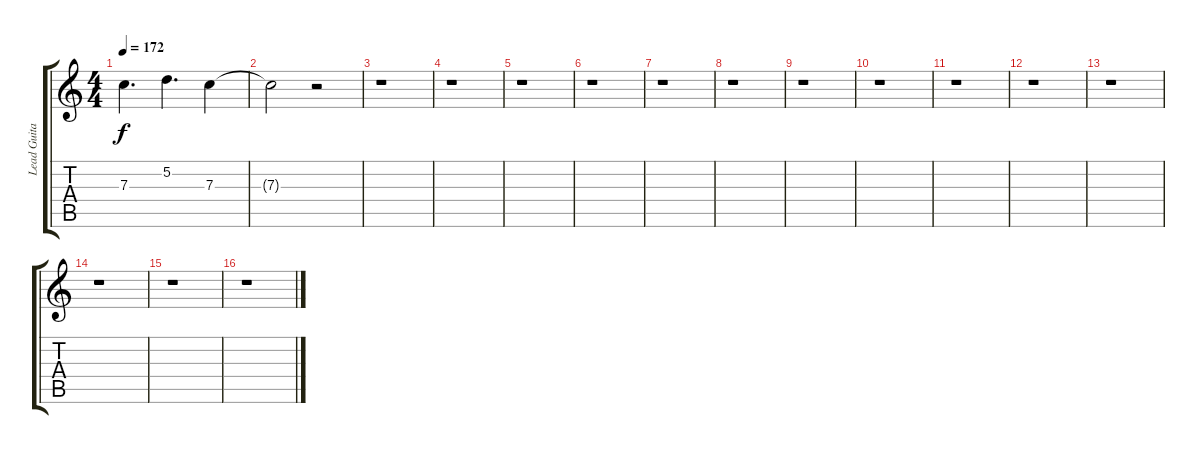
\track ("Lead Guitar " "Lead Guita") {instrument distortionguitar}
\staff {score tabs}
\tuning (D4 A3 F3 C3 G2 C2) {hide}
\ts (4 4)
\tempo 172
\clef g2
\ks c
7.3.4{d dy f} 5.2.4{d} 7.3.4 |
7.3{t}.2 r.2 |
r.1 |
r.1 |
r.1 |
r.1 |
r.1 |
r.1 |
r.1 |
r.1 |
r.1 |
r.1 |
r.1 |
r.1 |
r.1 |
r.1
